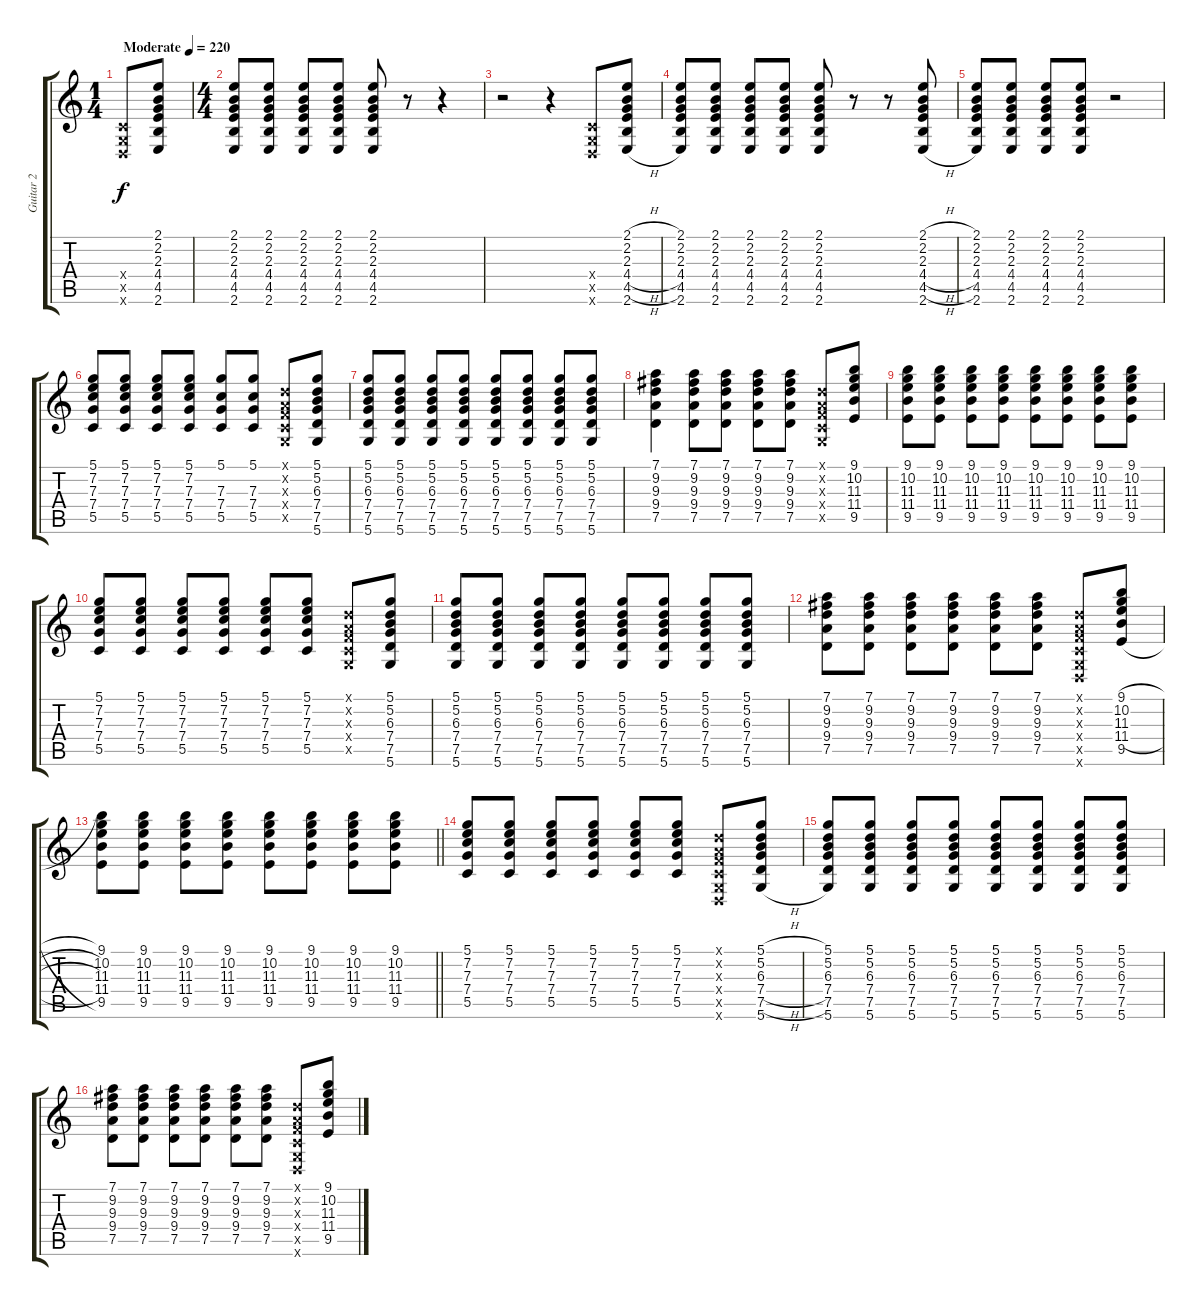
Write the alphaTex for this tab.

\track ("Guitar 2" "Guitar 2") {instrument distortionguitar}
\staff {score tabs}
\tuning (D4 A3 F3 C3 G2 D2) {hide}
\ts (1 4)
\tempo (220 "Moderate")
\clef g2
\ks c
(0.4{x} 0.5{x} 0.6{x}).8{dy f instrument distortionguitar} (2.1 2.2 2.3 4.4 4.5 2.6).8 |
\ts (4 4)
(2.1 2.2 2.3 4.4 4.5 2.6).8 (2.1 2.2 2.3 4.4 4.5 2.6).8 (2.1 2.2 2.3 4.4 4.5 2.6).8 (2.1 2.2 2.3 4.4 4.5 2.6).8 (2.1 2.2 2.3 4.4 4.5 2.6).8 r.8 r.4 |
r.2 r.4 (0.4{x} 0.5{x} 0.6{x}).8 (2.1{h} 2.2{h} 2.3{h} 4.4{h} 4.5{h} 2.6{h}).8 |
(2.1 2.2 2.3 4.4 4.5 2.6).8 (2.1 2.2 2.3 4.4 4.5 2.6).8 (2.1 2.2 2.3 4.4 4.5 2.6).8 (2.1 2.2 2.3 4.4 4.5 2.6).8 (2.1 2.2 2.3 4.4 4.5 2.6).8 r.8 r.8 (2.1{h} 2.2{h} 2.3{h} 4.4{h} 4.5{h} 2.6{h}).8 |
(2.1 2.2 2.3 4.4 4.5 2.6).8 (2.1 2.2 2.3 4.4 4.5 2.6).8 (2.1 2.2 2.3 4.4 4.5 2.6).8 (2.1 2.2 2.3 4.4 4.5 2.6).8 r.2 |
(5.1 7.2 7.3 7.4 5.5).8 (5.1 7.2 7.3 7.4 5.5).8 (5.1 7.2 7.3 7.4 5.5).8 (5.1 7.2 7.3 7.4 5.5).8 (5.1 7.3 7.4 5.5).8 (5.1 7.3 7.4 5.5).8 (0.1{x} 0.2{x} 0.3{x} 0.4{x} 0.5{x}).8 (5.1 5.2 6.3 7.4 7.5 5.6).8 |
(5.1 5.2 6.3 7.4 7.5 5.6).8 (5.1 5.2 6.3 7.4 7.5 5.6).8 (5.1 5.2 6.3 7.4 7.5 5.6).8 (5.1 5.2 6.3 7.4 7.5 5.6).8 (5.1 5.2 6.3 7.4 7.5 5.6).8 (5.1 5.2 6.3 7.4 7.5 5.6).8 (5.1 5.2 6.3 7.4 7.5 5.6).8 (5.1 5.2 6.3 7.4 7.5 5.6).8 |
(7.1 9.2 9.3 9.4 7.5).4 (7.1 9.2 9.3 9.4 7.5).8 (7.1 9.2 9.3 9.4 7.5).8 (7.1 9.2 9.3 9.4 7.5).8 (7.1 9.2 9.3 9.4 7.5).8 (0.1{x} 0.2{x} 0.3{x} 0.4{x} 0.5{x}).8 (9.1 10.2 11.3 11.4 9.5).8 |
(9.1 10.2 11.3 11.4 9.5).8 (9.1 10.2 11.3 11.4 9.5).8 (9.1 10.2 11.3 11.4 9.5).8 (9.1 10.2 11.3 11.4 9.5).8 (9.1 10.2 11.3 11.4 9.5).8 (9.1 10.2 11.3 11.4 9.5).8 (9.1 10.2 11.3 11.4 9.5).8 (9.1 10.2 11.3 11.4 9.5).8 |
(5.1 7.2 7.3 7.4 5.5).8 (5.1 7.2 7.3 7.4 5.5).8 (5.1 7.2 7.3 7.4 5.5).8 (5.1 7.2 7.3 7.4 5.5).8 (5.1 7.2 7.3 7.4 5.5).8 (5.1 7.2 7.3 7.4 5.5).8 (0.1{x} 0.2{x} 0.3{x} 0.4{x} 0.5{x}).8 (5.1 5.2 6.3 7.4 7.5 5.6).8 |
(5.1 5.2 6.3 7.4 7.5 5.6).8 (5.1 5.2 6.3 7.4 7.5 5.6).8 (5.1 5.2 6.3 7.4 7.5 5.6).8 (5.1 5.2 6.3 7.4 7.5 5.6).8 (5.1 5.2 6.3 7.4 7.5 5.6).8 (5.1 5.2 6.3 7.4 7.5 5.6).8 (5.1 5.2 6.3 7.4 7.5 5.6).8 (5.1 5.2 6.3 7.4 7.5 5.6).8 |
(7.1 9.2 9.3 9.4 7.5).8 (7.1 9.2 9.3 9.4 7.5).8 (7.1 9.2 9.3 9.4 7.5).8 (7.1 9.2 9.3 9.4 7.5).8 (7.1 9.2 9.3 9.4 7.5).8 (7.1 9.2 9.3 9.4 7.5).8 (0.1{x} 0.2{x} 0.3{x} 0.4{x} 0.5{x} 0.6{x}).8 (9.1{h} 10.2{h} 11.3{h} 11.4{h} 9.5{h}).8 |
\barLineRight lightlight
(9.1 10.2 11.3 11.4 9.5).8 (9.1 10.2 11.3 11.4 9.5).8 (9.1 10.2 11.3 11.4 9.5).8 (9.1 10.2 11.3 11.4 9.5).8 (9.1 10.2 11.3 11.4 9.5).8 (9.1 10.2 11.3 11.4 9.5).8 (9.1 10.2 11.3 11.4 9.5).8 (9.1 10.2 11.3 11.4 9.5).8 |
(5.1 7.2 7.3 7.4 5.5).8 (5.1 7.2 7.3 7.4 5.5).8 (5.1 7.2 7.3 7.4 5.5).8 (5.1 7.2 7.3 7.4 5.5).8 (5.1 7.2 7.3 7.4 5.5).8 (5.1 7.2 7.3 7.4 5.5).8 (0.1{x} 0.2{x} 0.3{x} 0.4{x} 0.5{x} 0.6{x}).8 (5.1{h} 5.2{h} 6.3{h} 7.4{h} 7.5{h} 5.6{h}).8 |
(5.1 5.2 6.3 7.4 7.5 5.6).8 (5.1 5.2 6.3 7.4 7.5 5.6).8 (5.1 5.2 6.3 7.4 7.5 5.6).8 (5.1 5.2 6.3 7.4 7.5 5.6).8 (5.1 5.2 6.3 7.4 7.5 5.6).8 (5.1 5.2 6.3 7.4 7.5 5.6).8 (5.1 5.2 6.3 7.4 7.5 5.6).8 (5.1 5.2 6.3 7.4 7.5 5.6).8 |
(7.1 9.2 9.3 9.4 7.5).8 (7.1 9.2 9.3 9.4 7.5).8 (7.1 9.2 9.3 9.4 7.5).8 (7.1 9.2 9.3 9.4 7.5).8 (7.1 9.2 9.3 9.4 7.5).8 (7.1 9.2 9.3 9.4 7.5).8 (0.1{x} 0.2{x} 0.3{x} 0.4{x} 0.5{x} 0.6{x}).8 (9.1 10.2 11.3 11.4 9.5).8
